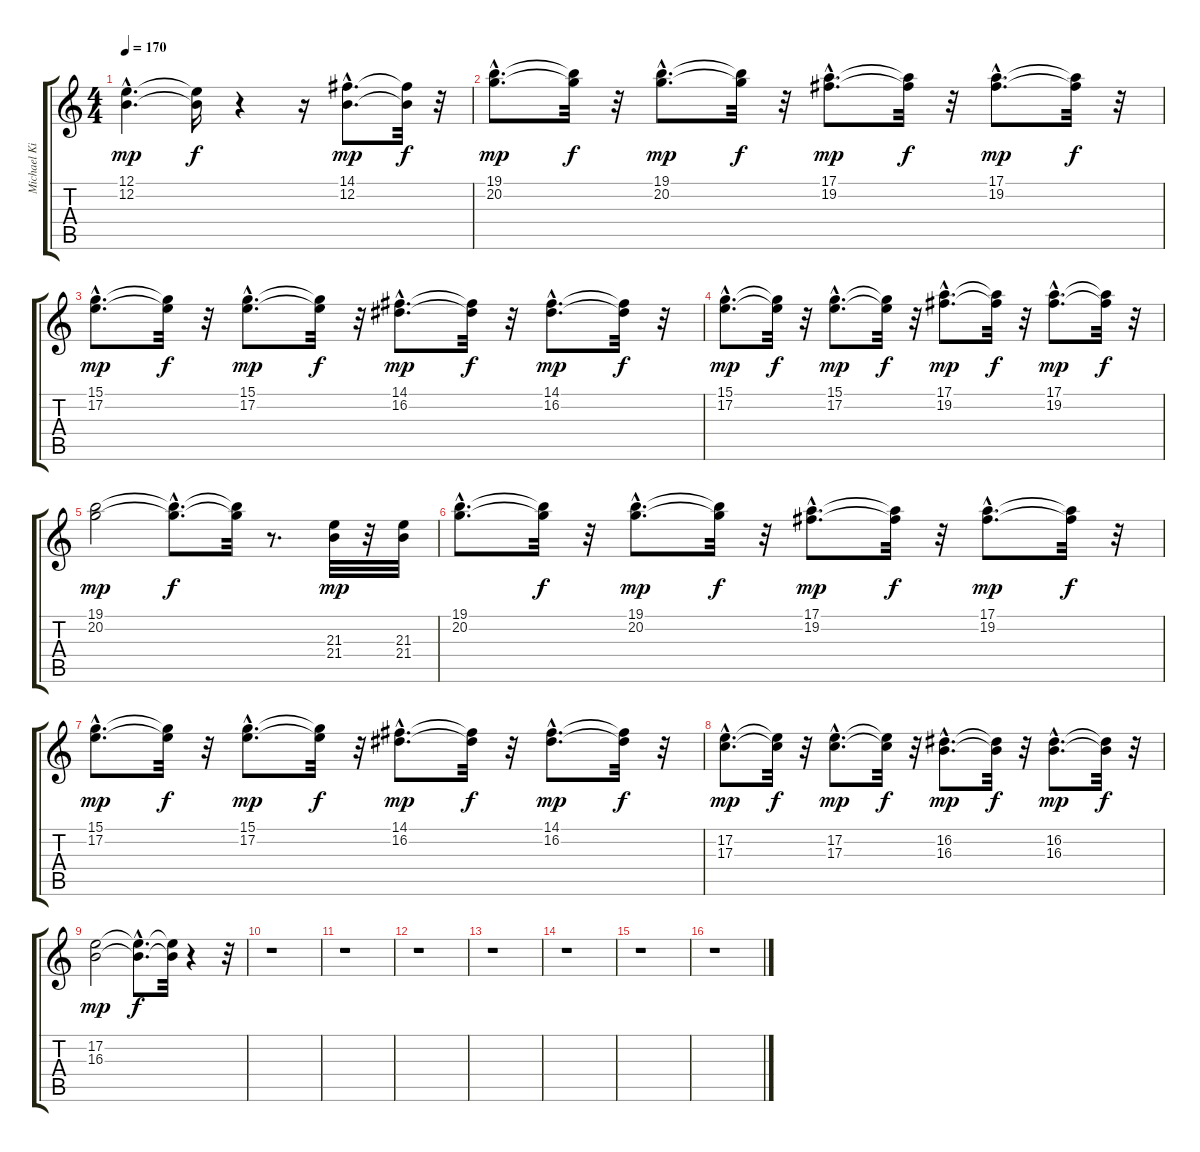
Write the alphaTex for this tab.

\track ("Michael Kiske" "Michael Ki") {instrument fx5brightness}
\staff {score tabs}
\tuning (E4 B3 G3 D3 A2 E2) {hide}
\ts (4 4)
\tempo 170
\clef g2
\ks c
(12.1{hac} 12.2{hac}).4{d dy mp} (12.1{t} 12.2{t}).16{dy f} r.4 r.16 (14.1{hac} 12.2{hac}).8{d dy mp} (14.1{t} 12.2{t}).32{dy f} r.32 |
(19.1{hac} 20.2{hac}).8{d dy mp} (19.1{t} 20.2{t}).32{dy f} r.32 (19.1{hac} 20.2{hac}).8{d dy mp} (19.1{t} 20.2{t}).32{dy f} r.32 (17.1{hac} 19.2{hac}).8{d dy mp} (17.1{t} 19.2{t}).32{dy f} r.32 (17.1{hac} 19.2{hac}).8{d dy mp} (17.1{t} 19.2{t}).32{dy f} r.32 |
(15.1{hac} 17.2{hac}).8{d dy mp} (15.1{t} 17.2{t}).32{dy f} r.32 (15.1{hac} 17.2{hac}).8{d dy mp} (15.1{t} 17.2{t}).32{dy f} r.32 (14.1{hac} 16.2{hac}).8{d dy mp} (14.1{t} 16.2{t}).32{dy f} r.32 (14.1{hac} 16.2{hac}).8{d dy mp} (14.1{t} 16.2{t}).32{dy f} r.32 |
(15.1{hac} 17.2{hac}).8{d dy mp} (15.1{t} 17.2{t}).32{dy f} r.32 (15.1{hac} 17.2{hac}).8{d dy mp} (15.1{t} 17.2{t}).32{dy f} r.32 (17.1{hac} 19.2{hac}).8{d dy mp} (17.1{t} 19.2{t}).32{dy f} r.32 (17.1{hac} 19.2{hac}).8{d dy mp} (17.1{t} 19.2{t}).32{dy f} r.32 |
(19.1 20.2).2{dy mp} (19.1{hac t} 20.2{hac t}).8{d dy f} (19.1{t} 20.2{t}).32 r.8{d} (21.3 21.4).32{dy mp} r.32 (21.3 21.4).32 |
(19.1{hac} 20.2{hac}).8{d} (19.1{t} 20.2{t}).32{dy f} r.32 (19.1{hac} 20.2{hac}).8{d dy mp} (19.1{t} 20.2{t}).32{dy f} r.32 (17.1{hac} 19.2{hac}).8{d dy mp} (17.1{t} 19.2{t}).32{dy f} r.32 (17.1{hac} 19.2{hac}).8{d dy mp} (17.1{t} 19.2{t}).32{dy f} r.32 |
(15.1{hac} 17.2{hac}).8{d dy mp} (15.1{t} 17.2{t}).32{dy f} r.32 (15.1{hac} 17.2{hac}).8{d dy mp} (15.1{t} 17.2{t}).32{dy f} r.32 (14.1{hac} 16.2{hac}).8{d dy mp} (14.1{t} 16.2{t}).32{dy f} r.32 (14.1{hac} 16.2{hac}).8{d dy mp} (14.1{t} 16.2{t}).32{dy f} r.32 |
(17.2{hac} 17.3{hac}).8{d dy mp} (17.2{t} 17.3{t}).32{dy f} r.32 (17.2{hac} 17.3{hac}).8{d dy mp} (17.2{t} 17.3{t}).32{dy f} r.32 (16.2{hac} 16.3{hac}).8{d dy mp} (16.2{t} 16.3{t}).32{dy f} r.32 (16.2{hac} 16.3{hac}).8{d dy mp} (16.2{t} 16.3{t}).32{dy f} r.32 |
(17.2 16.3).2{dy mp} (17.2{hac t} 16.3{hac t}).8{d dy f} (17.2{t} 16.3{t}).32 r.4 r.32 |
r.1 |
r.1 |
r.1 |
r.1 |
r.1 |
r.1 |
r.1
